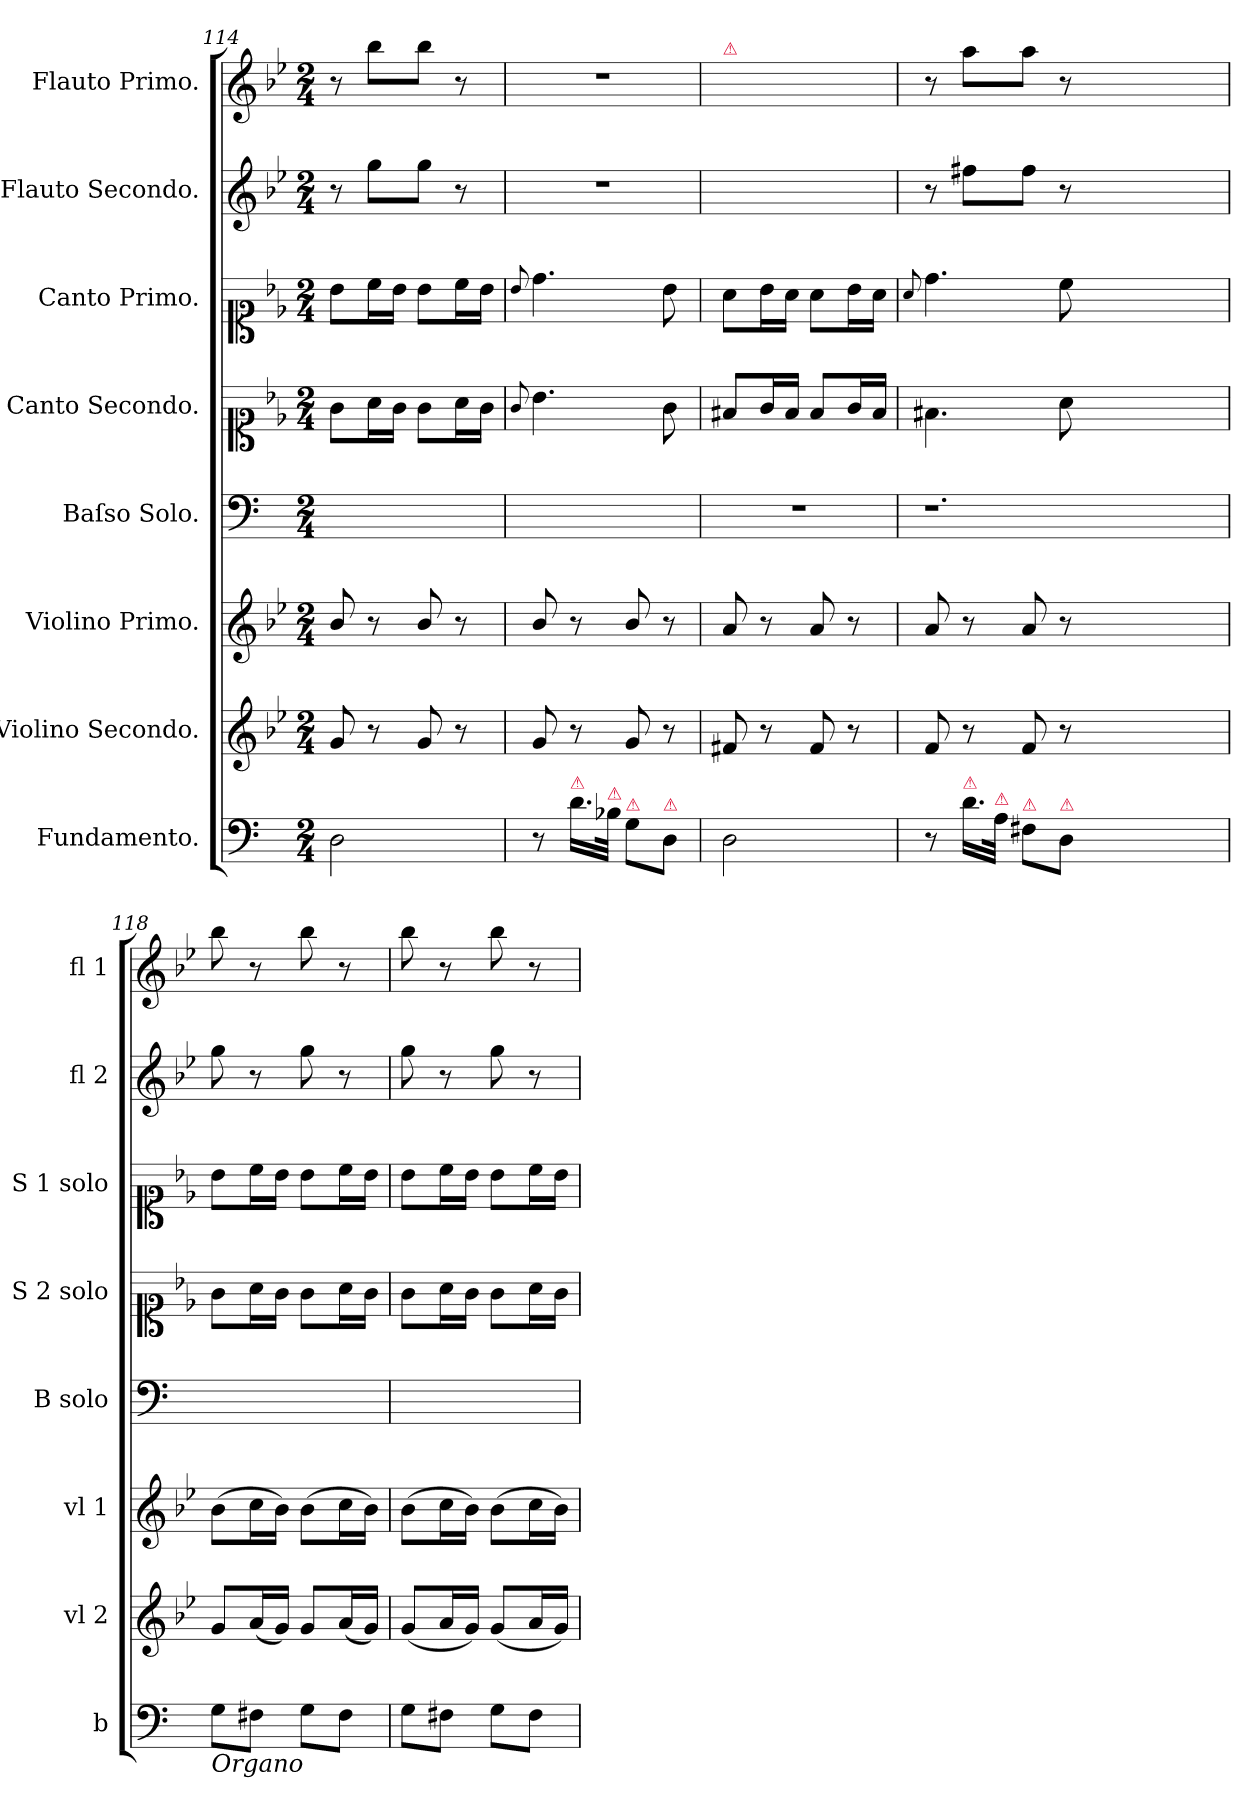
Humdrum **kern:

**kern	**kern	**kern	**kern	**kern	**kern	**kern	**kern
*part8	*part7	*part6	*part5	*part4	*part3	*part2	*part1
*staff8	*staff7	*staff6	*staff5	*staff4	*staff3	*staff2	*staff1
*I"Fundamento.	*I"Violino Secondo.	*I"Violino Primo.	*I"Baſso Solo.	*I"Canto Secondo.	*I"Canto Primo.	*I"Flauto Secondo.	*I"Flauto Primo.
*I'b	*I'vl 2	*I'vl 1	*I'B solo	*I'S 2 solo	*I'S 1 solo	*I'fl 2	*I'fl 1
*clefF4	*clefG2	*clefG2	*clefF4	*clefC1	*clefC1	*clefG2	*clefG2
*	*k[b-e-]	*k[b-e-]	*	*k[b-e-]	*k[b-e-]	*k[b-e-]	*k[b-e-]
*M2/4	*M2/4	*M2/4	*M2/4	*M2/4	*M2/4	*M2/4	*M2/4
=114	=114	=114	=114	=114	=114	=114	=114
2D\	8g/	8b-/	2ryy	8g\L	8b-\L	8r	8r
.	8r	8r	.	16a\L	16cc\L	8gg\L	8bb-\L
.	.	.	.	16g\JJ	16b-\JJ	.	.
.	8g/	8b-/	.	8g\L	8b-\L	8gg\J	8bb-\J
.	8r	8r	.	16a\L	16cc\L	8r	8r
.	.	.	.	16g\JJ	16b-\JJ	.	.
=115	=115	=115	=115	=115	=115	=115	=115
.	.	.	.	8qqg/	8qqb-/	.	.
8r	8g/	8b-/	2ryy	4.b-\	4.dd\	2r	2r
!LO:TX:a:color=crimson:t=⚠	!	!	!	!	!	!	!
16.d\LL	8r	8r	.	.	.	.	.
!LO:TX:a:color=crimson:t=⚠	!	!	!	!	!	!	!
32B-\JJk	.	.	.	.	.	.	.
!LO:TX:a:color=crimson:t=⚠	!	!	!	!	!	!	!
8G\L	8g/	8b-/	.	.	.	.	.
!LO:TX:a:color=crimson:t=⚠	!	!	!	!	!	!	!
8D\J	8r	8r	.	8g\	8b-\	.	.
=116	=116	=116	=116	=116	=116	=116	=116
!	!	!	!	!	!	!	!LO:TX:a:color=crimson:t=⚠
2D\	8f#X/	8a/	2r	8f#X/L	8a\L	2ryy	2ryy
.	8r	8r	.	16g/L	16b-\L	.	.
.	.	.	.	16f#/JJ	16a\JJ	.	.
.	8f#/	8a/	.	8f#/L	8a\L	.	.
.	8r	8r	.	16g/L	16b-\L	.	.
.	.	.	.	16f#/JJ	16a\JJ	.	.
=117	=117	=117	=117	=117	=117	=117	=117
.	.	.	.	.	8qqa/	.	.
8r	8f/	8a/	1.r	4.f#X\	4.dd\	8r	8r
!LO:TX:a:color=crimson:t=⚠	!	!	!	!	!	!	!
16.d\LL	8r	8r	.	.	.	8ff#X\L	8aa\L
!LO:TX:a:color=crimson:t=⚠	!	!	!	!	!	!	!
32A\JJk	.	.	.	.	.	.	.
!LO:TX:a:color=crimson:t=⚠	!	!	!	!	!	!	!
8F#X\L	8f/	8a/	.	.	.	8ff#\J	8aa\J
!LO:TX:a:color=crimson:t=⚠	!	!	!	!	!	!	!
8D\J	8r	8r	.	8a\	8cc\	8r	8r
1ryy	1ryy	1ryy	.	1ryy	1ryy	1ryy	1ryy
=118	=118	=118	=118	=118	=118	=118	=118
!LO:TX:b:i:t=Organo	!	!	!	!	!	!	!
8G\L	8g/L	(8b-\L	2ryy	8g\L	8b-\L	8gg\	8bb-\
8F#X\J	(16a/L	16cc\L	.	16a\L	16cc\L	8r	8r
.	16g/JJ)	16b-\JJ)	.	16g\JJ	16b-\JJ	.	.
8G\L	8g/L	(8b-\L	.	8g\L	8b-\L	8gg\	8bb-\
8F#\J	(16a/L	16cc\L	.	16a\L	16cc\L	8r	8r
.	16g/JJ)	16b-\JJ)	.	16g\JJ	16b-\JJ	.	.
=119	=119	=119	=119	=119	=119	=119	=119
8G\L	(8g/L	(8b-\L	2ryy	8g\L	8b-\L	8gg\	8bb-\
8F#X\J	16a/L	16cc\L	.	16a\L	16cc\L	8r	8r
.	16g/JJ)	16b-\JJ)	.	16g\JJ	16b-\JJ	.	.
8G\L	(8g/L	(8b-\L	.	8g\L	8b-\L	8gg\	8bb-\
8F#\J	16a/L	16cc\L	.	16a\L	16cc\L	8r	8r
.	16g/JJ)	16b-\JJ)	.	16g\JJ	16b-\JJ	.	.
=	=	=	=	=	=	=	=
*-	*-	*-	*-	*-	*-	*-	*-
